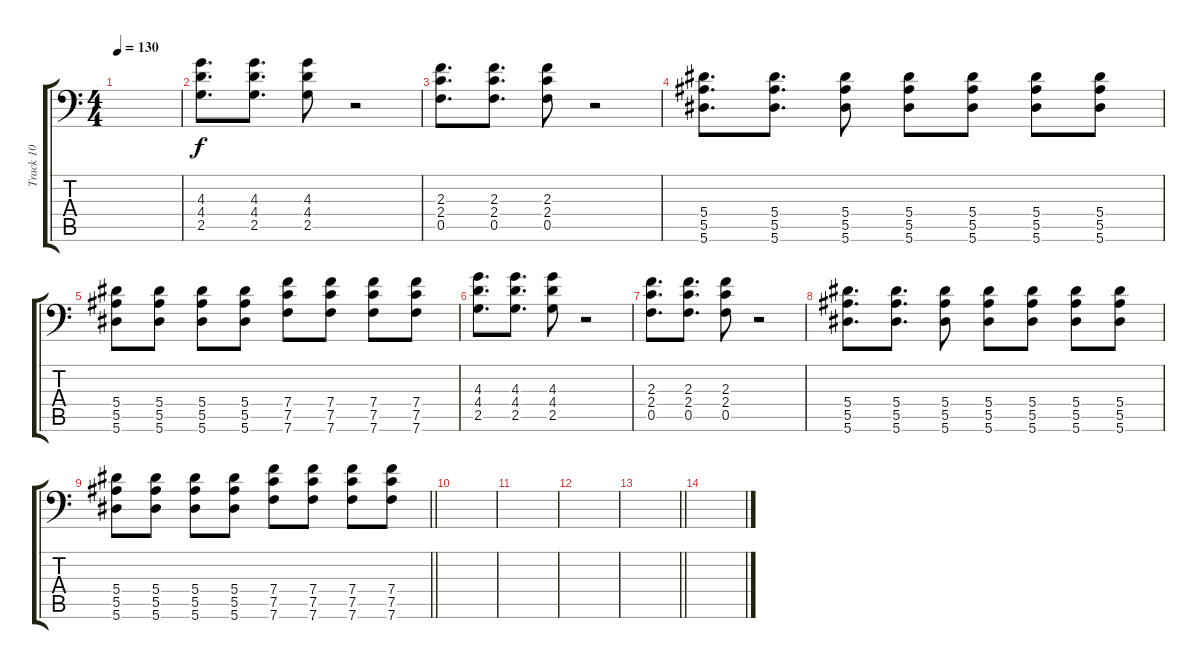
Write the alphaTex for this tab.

\track ("Track 10" "Track 10") {instrument distortionguitar}
\staff {score tabs}
\tuning (C4 G3 Eb3 Bb2 F2 Bb1) {hide}
\ts (4 4)
\tempo 130
\clef f4
\ks c
|
(4.3 4.4 2.5).8{d} (4.3 4.4 2.5).8{d} (4.3 4.4 2.5).8 r.2 |
(2.3 2.4 0.5).8{d} (2.3 2.4 0.5).8{d} (2.3 2.4 0.5).8 r.2 |
(5.4 5.5 5.6).8{d} (5.4 5.5 5.6).8{d} (5.4 5.5 5.6).8 (5.4 5.5 5.6).8 (5.4 5.5 5.6).8 (5.4 5.5 5.6).8 (5.4 5.5 5.6).8 |
(5.4 5.5 5.6).8 (5.4 5.5 5.6).8 (5.4 5.5 5.6).8 (5.4 5.5 5.6).8 (7.4 7.5 7.6).8 (7.4 7.5 7.6).8 (7.4 7.5 7.6).8 (7.4 7.5 7.6).8 |
(4.3 4.4 2.5).8{d} (4.3 4.4 2.5).8{d} (4.3 4.4 2.5).8 r.2 |
(2.3 2.4 0.5).8{d} (2.3 2.4 0.5).8{d} (2.3 2.4 0.5).8 r.2 |
(5.4 5.5 5.6).8{d} (5.4 5.5 5.6).8{d} (5.4 5.5 5.6).8 (5.4 5.5 5.6).8 (5.4 5.5 5.6).8 (5.4 5.5 5.6).8 (5.4 5.5 5.6).8 |
\barLineRight lightlight
(5.4 5.5 5.6).8 (5.4 5.5 5.6).8 (5.4 5.5 5.6).8 (5.4 5.5 5.6).8 (7.4 7.5 7.6).8 (7.4 7.5 7.6).8 (7.4 7.5 7.6).8 (7.4 7.5 7.6).8 |
\section ("" "")
|
|
|
\barLineRight lightlight
|
\section ("" "")
